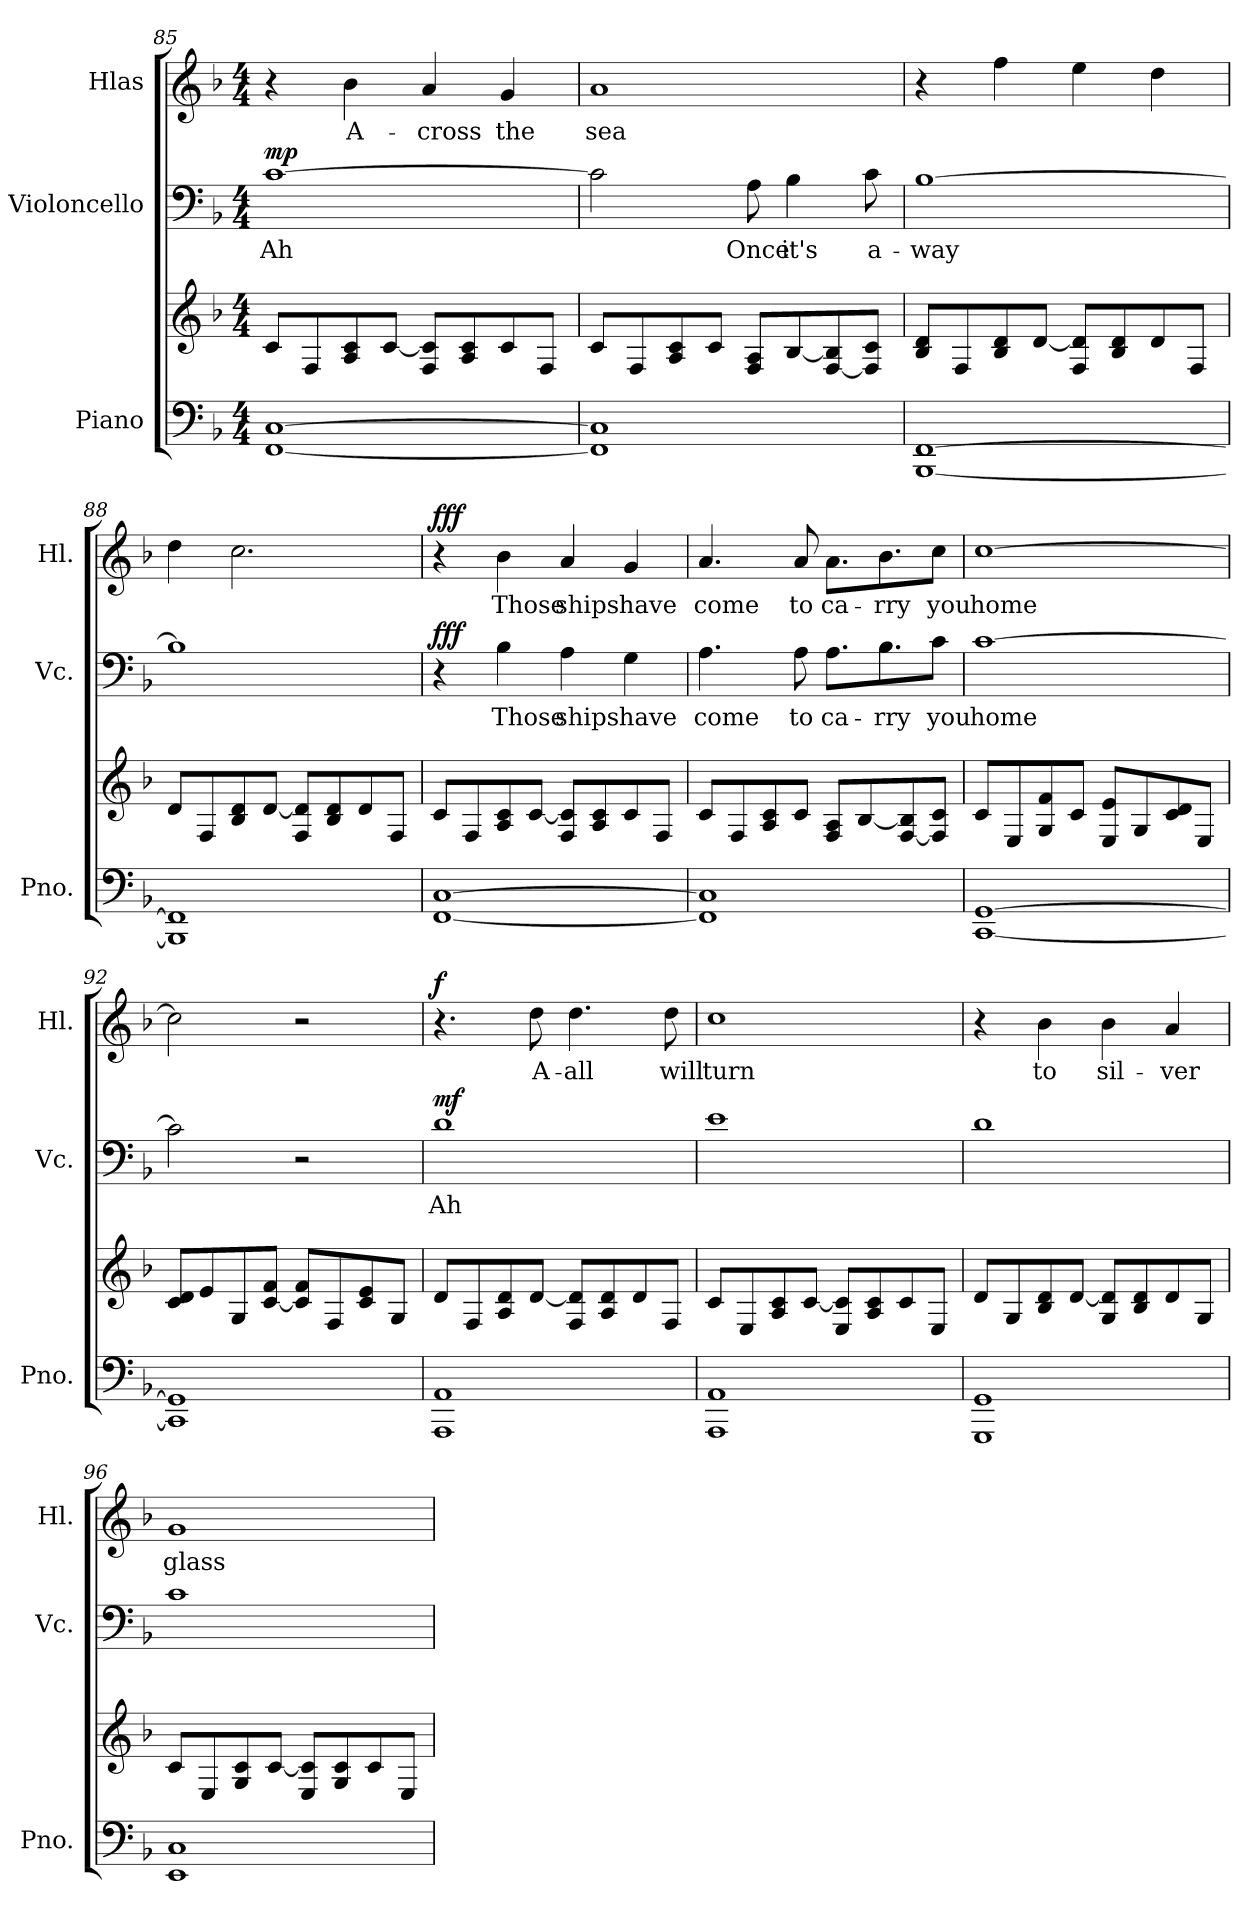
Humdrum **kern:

**kern	**kern	**kern	**text	**dynam	**kern	**text	**dynam
*part3	*part3	*part2	*part2	*part2	*part1	*part1	*part1
*staff4	*staff3	*staff2	*staff2	*staff2	*staff1	*staff1	*staff1
*I"Piano	*	*I"Violoncello	*	*	*I"Hlas	*	*
*I'Pno.	*	*I'Vc.	*	*	*I'Hl.	*	*
!!LO:LB:g=z
*clefF4	*clefG2	*clefF4	*	*	*clefG2	*	*
*k[b-]	*k[b-]	*k[b-]	*	*	*k[b-]	*	*
*M4/4	*M4/4	*M4/4	*	*	*M4/4	*	*
=85	=85	=85	=85	=85	=85	=85	=85
!	!	!	!	!LO:DY:b	!	!	!
[1FF [1C	8c/L	[1c	Ah	mp	4r	.	.
.	8F/	.	.	.	.	.	.
.	8A/ 8c/	.	.	.	4b-\	A-	.
.	[8c/J	.	.	.	.	.	.
.	8F/ 8c/]L	.	.	.	4a/	-cross	.
.	8A/ 8c/	.	.	.	.	.	.
.	8c/	.	.	.	4g/	the	.
.	8F/J	.	.	.	.	.	.
=86	=86	=86	=86	=86	=86	=86	=86
1FF] 1C]	8c/L	2c\]	.	.	1a	sea	.
.	8F/	.	.	.	.	.	.
.	8A/ 8c/	.	.	.	.	.	.
.	8c/J	.	.	.	.	.	.
.	8F/ 8A/L	8A\	Once	.	.	.	.
.	[8B-/	4B-\	it's	.	.	.	.
.	[8F/ 8B-/]	.	.	.	.	.	.
.	8F/] 8c/J	8c\	a-	.	.	.	.
=87	=87	=87	=87	=87	=87	=87	=87
[1BBB- [1FF	8B-/ 8d/L	[1B-	-way	.	4r	.	.
.	8F/	.	.	.	.	.	.
.	8B-/ 8d/	.	.	.	4ff\	.	.
.	[8d/J	.	.	.	.	.	.
.	8F/ 8d/]L	.	.	.	4ee\	.	.
.	8B-/ 8d/	.	.	.	.	.	.
.	8d/	.	.	.	4dd\	.	.
.	8F/J	.	.	.	.	.	.
!!LO:PB:g=z
=88	=88	=88	=88	=88	=88	=88	=88
1BBB-] 1FF]	8d/L	1B-]	.	.	4dd\	.	.
.	8F/	.	.	.	.	.	.
.	8B-/ 8d/	.	.	.	2.cc\	.	.
.	[8d/J	.	.	.	.	.	.
.	8F/ 8d/]L	.	.	.	.	.	.
.	8B-/ 8d/	.	.	.	.	.	.
.	8d/	.	.	.	.	.	.
.	8F/J	.	.	.	.	.	.
=89	=89	=89	=89	=89	=89	=89	=89
!	!	!	!	!LO:DY:b	!	!	!LO:DY:b
[1FF [1C	8c/L	4r	.	fff	4r	.	fff
.	8F/	.	.	.	.	.	.
.	8A/ 8c/	4B-\	Those	.	4b-\	Those	.
.	[8c/J	.	.	.	.	.	.
.	8F/ 8c/]L	4A\	ships	.	4a/	ships	.
.	8A/ 8c/	.	.	.	.	.	.
.	8c/	4G\	have	.	4g/	have	.
.	8F/J	.	.	.	.	.	.
=90	=90	=90	=90	=90	=90	=90	=90
1FF] 1C]	8c/L	4.A\	come	.	4.a/	come	.
.	8F/	.	.	.	.	.	.
.	8A/ 8c/	.	.	.	.	.	.
.	8c/J	8A\	to	.	8a/	to	.
.	8F/ 8A/L	8.A\L	ca-	.	8.a\L	ca-	.
.	[8B-/	.	.	.	.	.	.
.	.	8.B-\	-rry	.	8.b-\	-rry	.
.	[8F/ 8B-/]	.	.	.	.	.	.
.	8F/] 8c/J	8c\J	you	.	8cc\J	you	.
!!LO:LB:g=z
=91	=91	=91	=91	=91	=91	=91	=91
[1CC [1GG	8c/L	[1c	home	.	[1cc	home	.
.	8E/	.	.	.	.	.	.
.	8G/ 8f/	.	.	.	.	.	.
.	8c/J	.	.	.	.	.	.
.	8E/ 8e/L	.	.	.	.	.	.
.	8G/	.	.	.	.	.	.
.	8c/ 8d/	.	.	.	.	.	.
.	8E/J	.	.	.	.	.	.
=92	=92	=92	=92	=92	=92	=92	=92
1CC] 1GG]	8c/ 8d/L	2c\]	.	.	2cc\]	.	.
.	8e/	.	.	.	.	.	.
.	8G/	.	.	.	.	.	.
.	[8c/ 8f/J	.	.	.	.	.	.
.	8c/] 8f/L	2r	.	.	2r	.	.
.	8F/	.	.	.	.	.	.
.	8c/ 8e/	.	.	.	.	.	.
.	8G/J	.	.	.	.	.	.
=93	=93	=93	=93	=93	=93	=93	=93
!	!	!	!	!LO:DY:b	!	!	!LO:DY:b
1AAA 1AA	8d/L	1d	Ah	mf	4.r	.	f
.	8F/	.	.	.	.	.	.
.	8A/ 8d/	.	.	.	.	.	.
.	[8d/J	.	.	.	8dd\	A-	.
.	8F/ 8d/]L	.	.	.	4.dd\	-all	.
.	8A/ 8d/	.	.	.	.	.	.
.	8d/	.	.	.	.	.	.
.	8F/J	.	.	.	8dd\	will	.
!!LO:LB:g=z
=94	=94	=94	=94	=94	=94	=94	=94
1AAA 1AA	8c/L	1e	.	.	1cc	turn	.
.	8E/	.	.	.	.	.	.
.	8A/ 8c/	.	.	.	.	.	.
.	[8c/J	.	.	.	.	.	.
.	8E/ 8c/]L	.	.	.	.	.	.
.	8A/ 8c/	.	.	.	.	.	.
.	8c/	.	.	.	.	.	.
.	8E/J	.	.	.	.	.	.
=95	=95	=95	=95	=95	=95	=95	=95
1GGG 1GG	8d/L	1d	.	.	4r	.	.
.	8G/	.	.	.	.	.	.
.	8B-/ 8d/	.	.	.	4b-\	to	.
.	[8d/J	.	.	.	.	.	.
.	8G/ 8d/]L	.	.	.	4b-\	sil-	.
.	8B-/ 8d/	.	.	.	.	.	.
.	8d/	.	.	.	4a/	-ver	.
.	8G/J	.	.	.	.	.	.
=96	=96	=96	=96	=96	=96	=96	=96
1EE 1C	8c/L	1c	.	.	1g	glass	.
.	8E/	.	.	.	.	.	.
.	8G/ 8c/	.	.	.	.	.	.
.	[8c/J	.	.	.	.	.	.
.	8E/ 8c/]L	.	.	.	.	.	.
.	8G/ 8c/	.	.	.	.	.	.
.	8c/	.	.	.	.	.	.
.	8E/J	.	.	.	.	.	.
=	=	=	=	=	=	=	=
*-	*-	*-	*-	*-	*-	*-	*-
